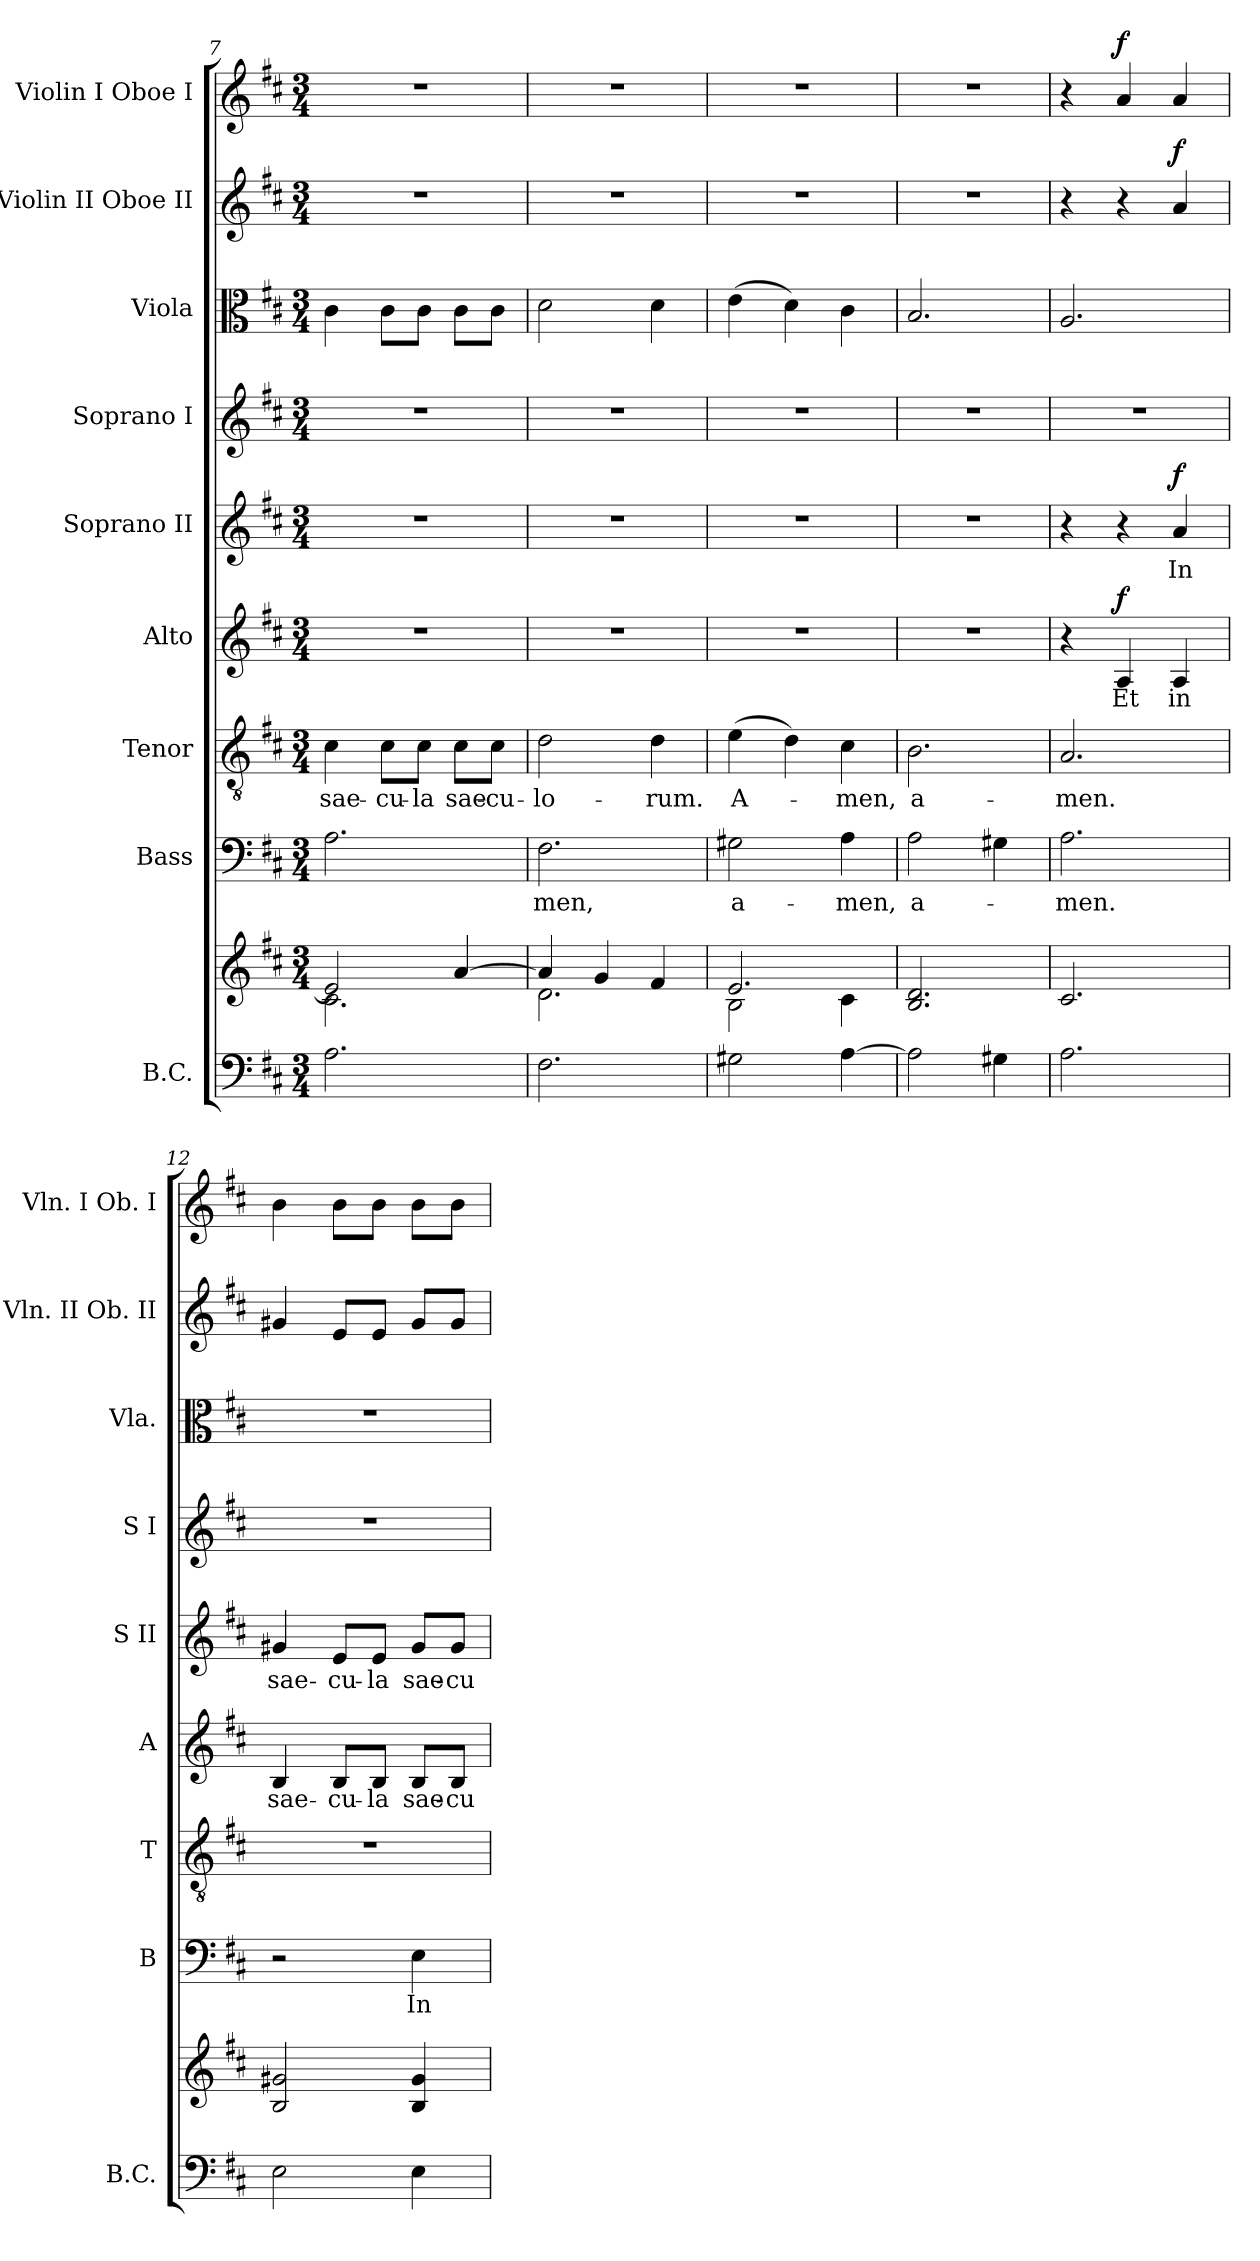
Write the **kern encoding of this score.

**kern	**kern	**kern	**text	**kern	**text	**kern	**text	**dynam	**kern	**text	**dynam	**kern	**kern	**kern	**dynam	**kern	**dynam
*part9	*part9	*part8	*part8	*part7	*part7	*part6	*part6	*part6	*part5	*part5	*part5	*part4	*part3	*part2	*part2	*part1	*part1
*staff10	*staff9	*staff8	*staff8	*staff7	*staff7	*staff6	*staff6	*staff6	*staff5	*staff5	*staff5	*staff4	*staff3	*staff2	*staff2	*staff1	*staff1
*I"B.C.	*	*I"Bass	*	*I"Tenor	*	*I"Alto	*	*	*I"Soprano II	*	*	*I"Soprano I	*I"Viola	*I"Violin II Oboe II	*	*I"Violin I Oboe I	*
*I'B.C.	*	*I'B	*	*I'T	*	*I'A	*	*	*I'S II	*	*	*I'S I	*I'Vla.	*I'Vln. II Ob. II	*	*I'Vln. I Ob. I	*
*clefF4	*clefG2	*clefF4	*	*clefGv2	*	*clefG2	*	*	*clefG2	*	*	*clefG2	*clefC3	*clefG2	*	*clefG2	*
*k[f#c#]	*k[f#c#]	*k[f#c#]	*	*k[f#c#]	*	*k[f#c#]	*	*	*k[f#c#]	*	*	*k[f#c#]	*k[f#c#]	*k[f#c#]	*	*k[f#c#]	*
*D:	*D:	*D:	*	*D:	*	*D:	*	*	*D:	*	*	*D:	*D:	*D:	*	*D:	*
*M3/4	*M3/4	*M3/4	*	*M3/4	*	*M3/4	*	*	*M3/4	*	*	*M3/4	*M3/4	*M3/4	*	*M3/4	*
=7	=7	=7	=7	=7	=7	=7	=7	=7	=7	=7	=7	=7	=7	=7	=7	=7	=7
*	*^	*	*	*	*	*	*	*	*	*	*	*	*	*	*	*	*
!	!	!	!	!	!	!LO:LY:b	!	!	!	!	!	!	!	!	!	!	!	!
2.A\	2e/]	2.c#\	2.A\	.	4c#\	sae-	2.r	.	.	2.r	.	.	2.r	4c#\	2.r	.	2.r	.
!	!	!	!	!	!	!LO:LY:b	!	!	!	!	!	!	!	!	!	!	!	!
.	.	.	.	.	8c#\L	-cu-	.	.	.	.	.	.	.	8c#\L	.	.	.	.
!	!	!	!	!	!	!LO:LY:b	!	!	!	!	!	!	!	!	!	!	!	!
.	.	.	.	.	8c#\J	-la	.	.	.	.	.	.	.	8c#\J	.	.	.	.
!	!	!	!	!	!	!LO:LY:b	!	!	!	!	!	!	!	!	!	!	!	!
.	[>4a/	.	.	.	8c#\L	sae-	.	.	.	.	.	.	.	8c#\L	.	.	.	.
!	!	!	!	!	!	!LO:LY:b	!	!	!	!	!	!	!	!	!	!	!	!
.	.	.	.	.	8c#\J	-cu-	.	.	.	.	.	.	.	8c#\J	.	.	.	.
=8	=8	=8	=8	=8	=8	=8	=8	=8	=8	=8	=8	=8	=8	=8	=8	=8	=8	=8
!	!	!	!	!LO:LY:b	!	!LO:LY:b	!	!	!	!	!	!	!	!	!	!	!	!
2.F#\	4a/]	2.d\	2.F#\	-men,	2d\	-lo-	2.r	.	.	2.r	.	.	2.r	2d\	2.r	.	2.r	.
.	4g/	.	.	.	.	.	.	.	.	.	.	.	.	.	.	.	.	.
!	!	!	!	!	!	!LO:LY:b	!	!	!	!	!	!	!	!	!	!	!	!
.	4f#/	.	.	.	4d\	-rum.	.	.	.	.	.	.	.	4d\	.	.	.	.
=9	=9	=9	=9	=9	=9	=9	=9	=9	=9	=9	=9	=9	=9	=9	=9	=9	=9	=9
!	!	!	!	!LO:LY:b	!	!LO:LY:b	!	!	!	!	!	!	!	!	!	!	!	!
2G#X\	2.e/	2B\	2G#X\	a-	(>4e\	A-	2.r	.	.	2.r	.	.	2.r	(>4e\	2.r	.	2.r	.
.	.	.	.	.	4d\)	.	.	.	.	.	.	.	.	4d\)	.	.	.	.
!	!	!	!	!LO:LY:b	!	!LO:LY:b	!	!	!	!	!	!	!	!	!	!	!	!
[4A\	.	4c#\	4A\	-men,	4c#\	-men,	.	.	.	.	.	.	.	4c#\	.	.	.	.
=10	=10	=10	=10	=10	=10	=10	=10	=10	=10	=10	=10	=10	=10	=10	=10	=10	=10	=10
!	!	!	!	!LO:LY:b	!	!LO:LY:b	!	!	!	!	!	!	!	!	!	!	!	!
*	*v	*v	*	*	*	*	*	*	*	*	*	*	*	*	*	*	*	*
2A\]	2.B/ 2.d/	2A\	a-	2.B\	a-	2.r	.	.	2.r	.	.	2.r	2.B/	2.r	.	2.r	.
4G#X\	.	4G#X\	.	.	.	.	.	.	.	.	.	.	.	.	.	.	.
=11	=11	=11	=11	=11	=11	=11	=11	=11	=11	=11	=11	=11	=11	=11	=11	=11	=11
!	!	!	!LO:LY:b	!	!LO:LY:b	!	!	!	!	!	!	!	!	!	!	!	!
2.A\	2.c#/	2.A\	-men.	2.A/	-men.	4r	.	.	4r	.	.	2.r	2.A/	4r	.	4r	.
!	!	!	!	!	!	!	!LO:LY:b	!LO:DY:a	!	!	!	!	!	!	!	!	!LO:DY:a
.	.	.	.	.	.	4A/	Et	f	4r	.	.	.	.	4r	.	4a/	f
!	!	!	!	!	!	!	!LO:LY:b	!	!	!LO:LY:b	!LO:DY:a	!	!	!	!LO:DY:a	!	!
.	.	.	.	.	.	4A/	in	.	4a/	In	f	.	.	4a/	f	4a/	.
=12	=12	=12	=12	=12	=12	=12	=12	=12	=12	=12	=12	=12	=12	=12	=12	=12	=12
!	!	!	!	!	!	!	!LO:LY:b	!	!	!LO:LY:b	!	!	!	!	!	!	!
2E\	2B/ 2g#X/	2r	.	2.r	.	4B/	sae-	.	4g#X/	sae-	.	2.r	2.r	4g#X/	.	4b\	.
!	!	!	!	!	!	!	!LO:LY:b	!	!	!LO:LY:b	!	!	!	!	!	!	!
.	.	.	.	.	.	8B/L	-cu-	.	8e/L	-cu-	.	.	.	8e/L	.	8b\L	.
!	!	!	!	!	!	!	!LO:LY:b	!	!	!LO:LY:b	!	!	!	!	!	!	!
.	.	.	.	.	.	8B/J	-la	.	8e/J	-la	.	.	.	8e/J	.	8b\J	.
!	!	!	!LO:LY:b	!	!	!	!LO:LY:b	!	!	!LO:LY:b	!	!	!	!	!	!	!
4E\	4B/ 4g#/	4E\	In	.	.	8B/L	sae-	.	8g#/L	sae-	.	.	.	8g#/L	.	8b\L	.
!	!	!	!	!	!	!	!LO:LY:b	!	!	!LO:LY:b	!	!	!	!	!	!	!
.	.	.	.	.	.	8B/J	-cu-	.	8g#/J	-cu-	.	.	.	8g#/J	.	8b\J	.
=	=	=	=	=	=	=	=	=	=	=	=	=	=	=	=	=	=
*-	*-	*-	*-	*-	*-	*-	*-	*-	*-	*-	*-	*-	*-	*-	*-	*-	*-
